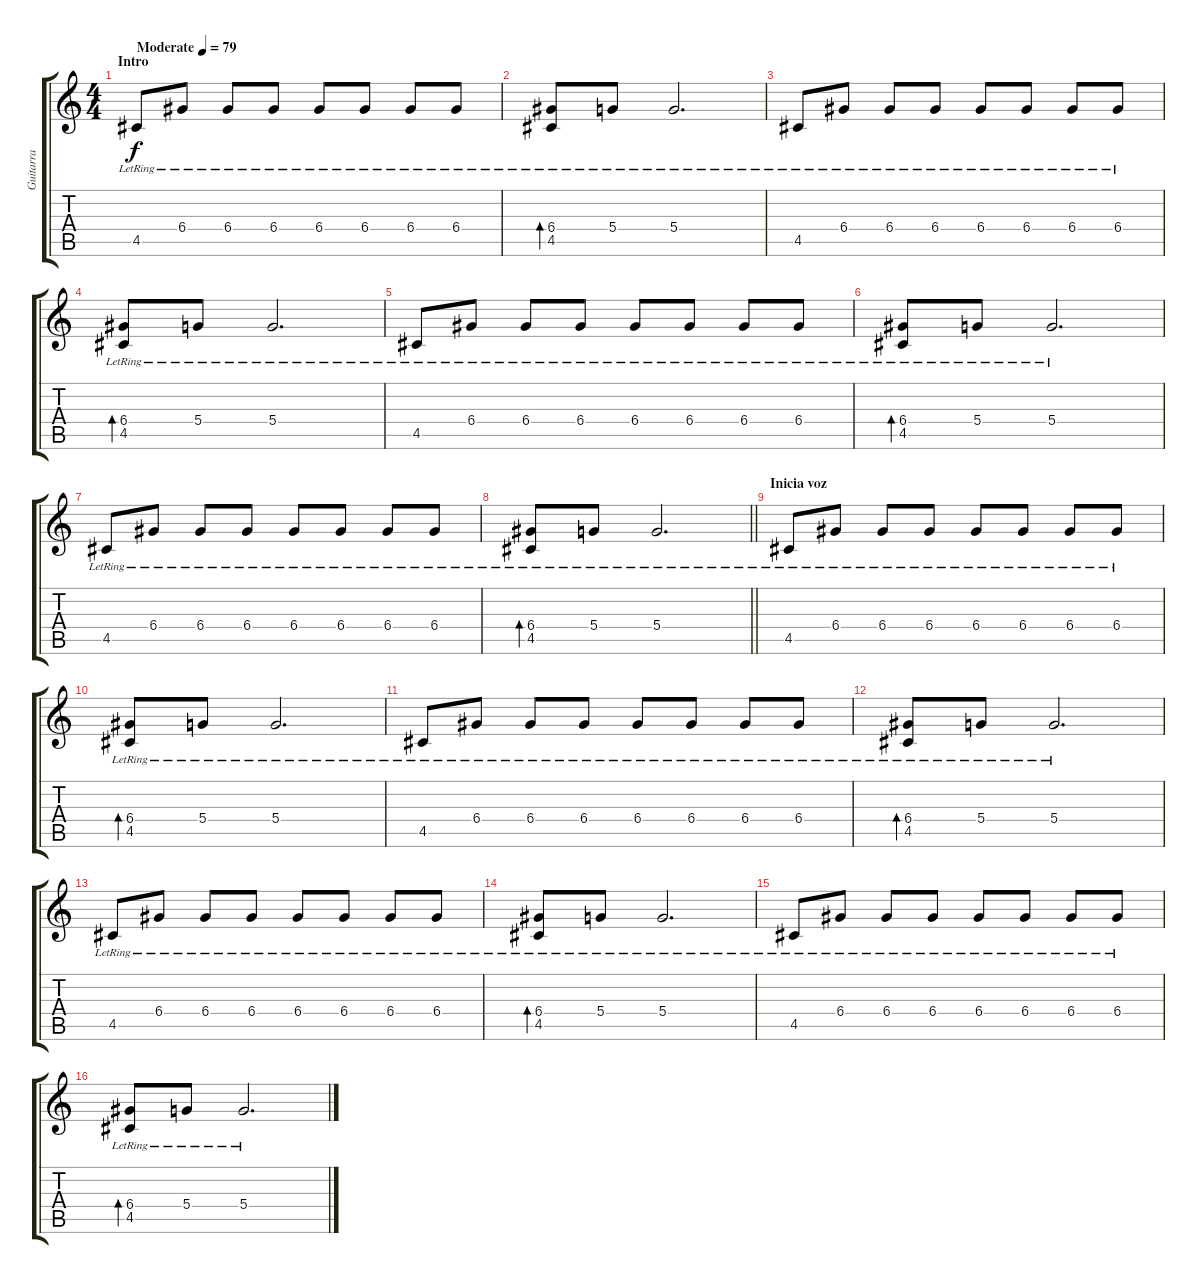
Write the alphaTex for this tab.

\track ("Guitarra" "Guitarra") {instrument acousticguitarsteel}
\staff {score tabs}
\tuning (E4 B3 G3 D3 A2 E2) {hide}
\ts (4 4)
\section ("" "Intro")
\tempo (79 "Moderate")
\clef g2
\ks c
4.5{lr}.8{dy f instrument acousticguitarsteel} 6.4{lr}.8 6.4{lr}.8 6.4{lr}.8 6.4{lr}.8 6.4{lr}.8 6.4{lr}.8 6.4{lr}.8 |
(6.4{lr} 4.5{lr}).8{bd 120} 5.4{lr}.8 5.4{lr}.2{d} |
4.5{lr}.8 6.4{lr}.8 6.4{lr}.8 6.4{lr}.8 6.4{lr}.8 6.4{lr}.8 6.4{lr}.8 6.4{lr}.8 |
(6.4{lr} 4.5{lr}).8{bd 120} 5.4{lr}.8 5.4{lr}.2{d} |
4.5{lr}.8 6.4{lr}.8 6.4{lr}.8 6.4{lr}.8 6.4{lr}.8 6.4{lr}.8 6.4{lr}.8 6.4{lr}.8 |
(6.4{lr} 4.5{lr}).8{bd 120} 5.4{lr}.8 5.4{lr}.2{d} |
4.5{lr}.8 6.4{lr}.8 6.4{lr}.8 6.4{lr}.8 6.4{lr}.8 6.4{lr}.8 6.4{lr}.8 6.4{lr}.8 |
\barLineRight lightlight
(6.4{lr} 4.5{lr}).8{bd 120} 5.4{lr}.8 5.4{lr}.2{d} |
\section ("" "Inicia voz")
4.5{lr}.8 6.4{lr}.8 6.4{lr}.8 6.4{lr}.8 6.4{lr}.8 6.4{lr}.8 6.4{lr}.8 6.4{lr}.8 |
(6.4{lr} 4.5{lr}).8{bd 120} 5.4{lr}.8 5.4{lr}.2{d} |
4.5{lr}.8 6.4{lr}.8 6.4{lr}.8 6.4{lr}.8 6.4{lr}.8 6.4{lr}.8 6.4{lr}.8 6.4{lr}.8 |
(6.4{lr} 4.5{lr}).8{bd 120} 5.4{lr}.8 5.4{lr}.2{d} |
4.5{lr}.8 6.4{lr}.8 6.4{lr}.8 6.4{lr}.8 6.4{lr}.8 6.4{lr}.8 6.4{lr}.8 6.4{lr}.8 |
(6.4{lr} 4.5{lr}).8{bd 120} 5.4{lr}.8 5.4{lr}.2{d} |
4.5{lr}.8 6.4{lr}.8 6.4{lr}.8 6.4{lr}.8 6.4{lr}.8 6.4{lr}.8 6.4{lr}.8 6.4{lr}.8 |
(6.4{lr} 4.5{lr}).8{bd 120} 5.4{lr}.8 5.4{lr}.2{d}
